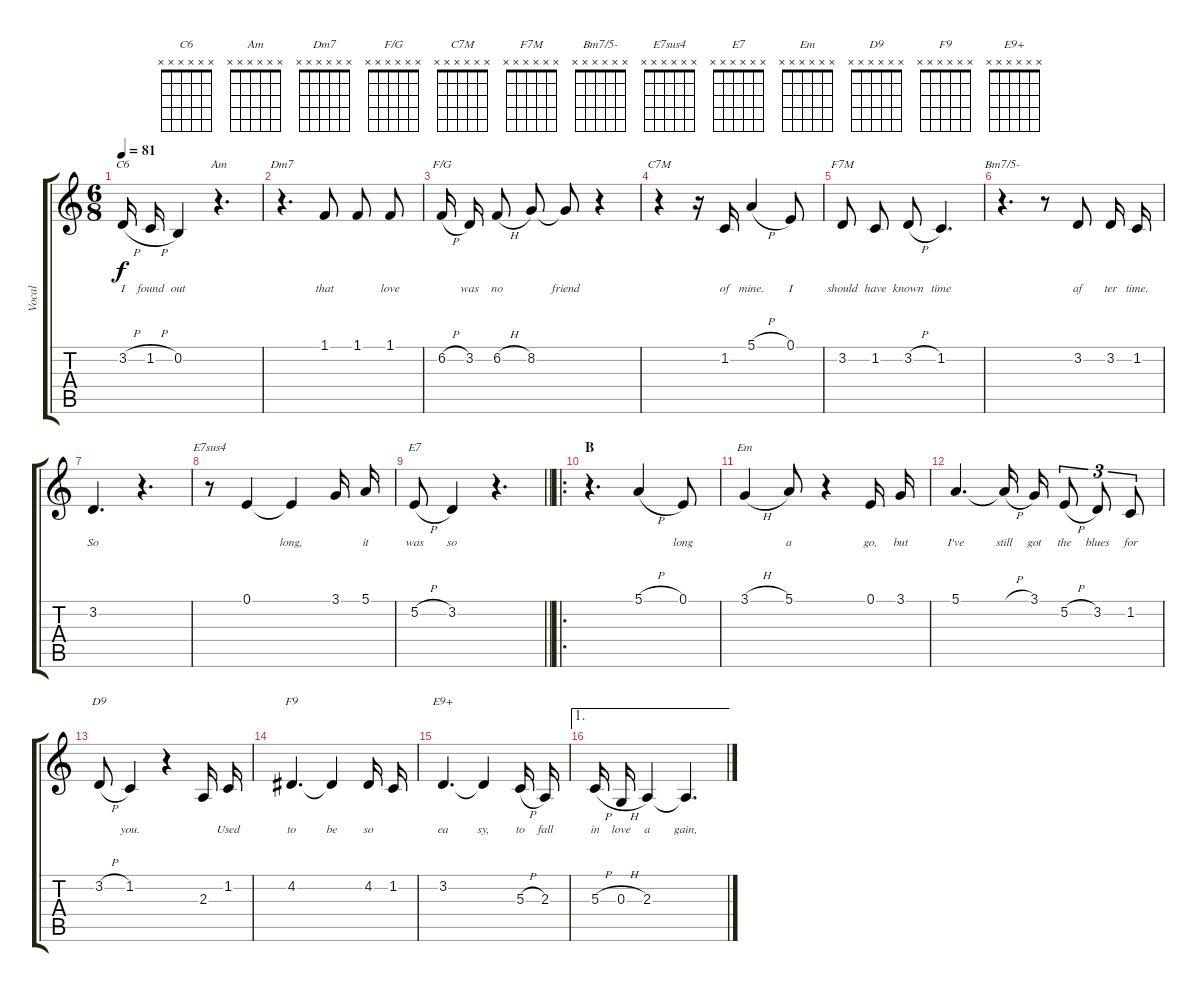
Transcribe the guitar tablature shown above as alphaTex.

\track ("Vocal" "Vocal") {instrument flute}
\staff {score tabs}
\tuning (E4 B3 G3 D3 A2 E2) {hide}
\chord ("C6" x x x x x x)
\chord ("Am" x x x x x x)
\chord ("Dm7" x x x x x x)
\chord ("F/G" x x x x x x)
\chord ("C7M" x x x x x x)
\chord ("F7M" x x x x x x)
\chord ("Bm7/5-" x x x x x x)
\chord ("E7sus4" x x x x x x)
\chord ("E7" x x x x x x)
\chord ("Em" x x x x x x)
\chord ("D9" x x x x x x)
\chord ("F9" x x x x x x)
\chord ("E9+" x x x x x x)
\ts (6 8)
\tempo 81
\clef g2
\ks c
3.2{h}.16{ch "C6" lyrics (0 "I") lyrics (1 "") lyrics (2 "") lyrics (3 "") lyrics (4 "") dy f beam split} 1.2{h}.16{lyrics (0 "found") lyrics (1 "") lyrics (2 "") lyrics (3 "") lyrics (4 "")} 0.2.4{lyrics (0 "out") lyrics (1 "") lyrics (2 "") lyrics (3 "") lyrics (4 "")} r.4{d ch "Am"} |
r.4{d ch "Dm7"} 1.1.8{lyrics (0 "that") lyrics (1 "") lyrics (2 "") lyrics (3 "") lyrics (4 "") beam split} 1.1.8{lyrics (0 "") lyrics (1 "") lyrics (2 "") lyrics (3 "") lyrics (4 "") beam split} 1.1.8{lyrics (0 "love") lyrics (1 "") lyrics (2 "") lyrics (3 "") lyrics (4 "")} |
6.2{h}.16{ch "F/G" lyrics (0 "") lyrics (1 "") lyrics (2 "") lyrics (3 "") lyrics (4 "") beam split} 3.2.16{lyrics (0 "was") lyrics (1 "") lyrics (2 "") lyrics (3 "") lyrics (4 "") beam split} 6.2{h}.8{lyrics (0 "no") lyrics (1 "") lyrics (2 "") lyrics (3 "") lyrics (4 "") beam split} 8.2.8{lyrics (0 "") lyrics (1 "") lyrics (2 "") lyrics (3 "") lyrics (4 "")} 8.2{t}.8{lyrics (0 "friend") lyrics (1 "") lyrics (2 "") lyrics (3 "") lyrics (4 "")} r.4 |
r.4{ch "C7M"} r.16 1.2.16{lyrics (0 "of") lyrics (1 "") lyrics (2 "") lyrics (3 "") lyrics (4 "")} 5.1{h}.4{lyrics (0 "mine.") lyrics (1 "") lyrics (2 "") lyrics (3 "") lyrics (4 "")} 0.1.8{lyrics (0 "I") lyrics (1 "") lyrics (2 "") lyrics (3 "") lyrics (4 "")} |
3.2.8{ch "F7M" lyrics (0 "should") lyrics (1 "") lyrics (2 "") lyrics (3 "") lyrics (4 "") beam split} 1.2.8{lyrics (0 "have") lyrics (1 "") lyrics (2 "") lyrics (3 "") lyrics (4 "") beam split} 3.2{h}.8{lyrics (0 "known") lyrics (1 "") lyrics (2 "") lyrics (3 "") lyrics (4 "")} 1.2.4{d lyrics (0 "time") lyrics (1 "") lyrics (2 "") lyrics (3 "") lyrics (4 "")} |
r.4{d ch "Bm7/5-"} r.8 3.2.8{lyrics (0 "af") lyrics (1 "") lyrics (2 "") lyrics (3 "") lyrics (4 "") beam split} 3.2.16{lyrics (0 "ter") lyrics (1 "") lyrics (2 "") lyrics (3 "") lyrics (4 "") beam split} 1.2.16{lyrics (0 "time.") lyrics (1 "") lyrics (2 "") lyrics (3 "") lyrics (4 "")} |
3.2.4{d lyrics (0 "So") lyrics (1 "") lyrics (2 "") lyrics (3 "") lyrics (4 "")} r.4{d} |
r.8{ch "E7sus4"} 0.1.4{lyrics (0 "") lyrics (1 "") lyrics (2 "") lyrics (3 "") lyrics (4 "")} 0.1{t}.4{lyrics (0 "long,") lyrics (1 "") lyrics (2 "") lyrics (3 "") lyrics (4 "")} 3.1.16{lyrics (0 "") lyrics (1 "") lyrics (2 "") lyrics (3 "") lyrics (4 "") beam split} 5.1.16{lyrics (0 "it") lyrics (1 "") lyrics (2 "") lyrics (3 "") lyrics (4 "")} |
\barLineRight lightlight
5.2{h}.8{ch "E7" lyrics (0 "was") lyrics (1 "") lyrics (2 "") lyrics (3 "") lyrics (4 "")} 3.2.4{lyrics (0 "so") lyrics (1 "") lyrics (2 "") lyrics (3 "") lyrics (4 "")} r.4{d} |
\ro
\section ("" "B")
r.4{d} 5.1{h}.4{lyrics (0 "") lyrics (1 "") lyrics (2 "") lyrics (3 "") lyrics (4 "")} 0.1.8{lyrics (0 "long") lyrics (1 "") lyrics (2 "") lyrics (3 "") lyrics (4 "")} |
3.1{h}.4{ch "Em" lyrics (0 "") lyrics (1 "") lyrics (2 "") lyrics (3 "") lyrics (4 "")} 5.1.8{lyrics (0 "a") lyrics (1 "") lyrics (2 "") lyrics (3 "") lyrics (4 "")} r.4 0.1.16{lyrics (0 "go,") lyrics (1 "") lyrics (2 "") lyrics (3 "") lyrics (4 "") beam split} 3.1.16{lyrics (0 "but") lyrics (1 "") lyrics (2 "") lyrics (3 "") lyrics (4 "")} |
5.1.4{d lyrics (0 "I've") lyrics (1 "") lyrics (2 "") lyrics (3 "") lyrics (4 "")} 5.1{h t}.16{lyrics (0 "still") lyrics (1 "") lyrics (2 "") lyrics (3 "") lyrics (4 "") beam split} 3.1.16{lyrics (0 "got") lyrics (1 "") lyrics (2 "") lyrics (3 "") lyrics (4 "") beam split} 5.2{h}.8{tu (3 2) lyrics (0 "the") lyrics (1 "") lyrics (2 "") lyrics (3 "") lyrics (4 "") beam split} 3.2.8{tu (3 2) lyrics (0 "blues") lyrics (1 "") lyrics (2 "") lyrics (3 "") lyrics (4 "") beam split} 1.2.8{tu (3 2) lyrics (0 "for") lyrics (1 "") lyrics (2 "") lyrics (3 "") lyrics (4 "")} |
3.2{h}.8{ch "D9" lyrics (0 "") lyrics (1 "") lyrics (2 "") lyrics (3 "") lyrics (4 "")} 1.2.4{lyrics (0 "you.") lyrics (1 "") lyrics (2 "") lyrics (3 "") lyrics (4 "")} r.4 2.3.16{lyrics (0 "") lyrics (1 "") lyrics (2 "") lyrics (3 "") lyrics (4 "") beam split} 1.2.16{lyrics (0 "Used") lyrics (1 "") lyrics (2 "") lyrics (3 "") lyrics (4 "")} |
4.2.4{d ch "F9" lyrics (0 "to") lyrics (1 "") lyrics (2 "") lyrics (3 "") lyrics (4 "")} 4.2{t}.4{lyrics (0 "be") lyrics (1 "") lyrics (2 "") lyrics (3 "") lyrics (4 "")} 4.2.16{lyrics (0 "so") lyrics (1 "") lyrics (2 "") lyrics (3 "") lyrics (4 "") beam split} 1.2.16{lyrics (0 "") lyrics (1 "") lyrics (2 "") lyrics (3 "") lyrics (4 "")} |
3.2.4{d ch "E9+" lyrics (0 "ea") lyrics (1 "") lyrics (2 "") lyrics (3 "") lyrics (4 "")} 3.2{t}.4{lyrics (0 "sy,") lyrics (1 "") lyrics (2 "") lyrics (3 "") lyrics (4 "")} 5.3{h}.16{lyrics (0 "to") lyrics (1 "") lyrics (2 "") lyrics (3 "") lyrics (4 "") beam split} 2.3.16{lyrics (0 "fall") lyrics (1 "") lyrics (2 "") lyrics (3 "") lyrics (4 "")} |
\ae 1
5.3{h}.16{lyrics (0 "in") lyrics (1 "") lyrics (2 "") lyrics (3 "") lyrics (4 "") beam Up beam split} 0.3{h}.16{lyrics (0 "love") lyrics (1 "") lyrics (2 "") lyrics (3 "") lyrics (4 "") beam Up} 2.3.4{lyrics (0 "a") lyrics (1 "") lyrics (2 "") lyrics (3 "") lyrics (4 "")} 2.3{t}.4{d lyrics (0 "gain,") lyrics (1 "") lyrics (2 "") lyrics (3 "") lyrics (4 "")}
